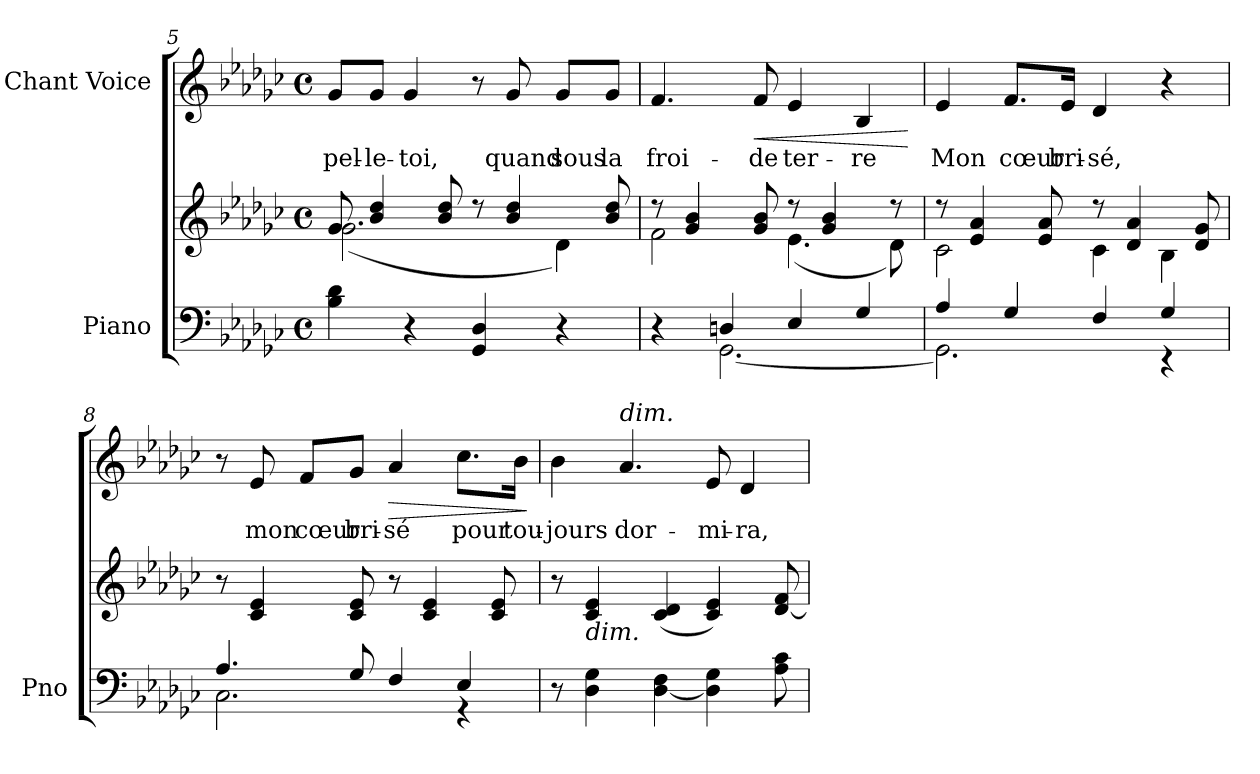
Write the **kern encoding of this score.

**kern	**kern	**kern	**text	**dynam
*part2	*part2	*part1	*part1	*part1
*staff3	*staff2	*staff1	*staff1	*staff1
*I"Piano	*	*I"Chant Voice	*	*
*I'Pno	*	*	*	*
!!LO:LB:g=z
*clefF4	*clefG2	*clefG2	*	*
*k[b-e-a-d-g-c-]	*k[b-e-a-d-g-c-]	*k[b-e-a-d-g-c-]	*	*
*M4/4	*M4/4	*M4/4	*	*
*met(c)	*met(c)	*met(c)	*	*
=5	=5	=5	=5	=5
*	*^	*	*	*
!	!	!	!	!LO:LY:b	!
4B-\ 4d-\	8g-/	(<2.g-\	8g-/L	-pel-	.
!	!	!	!	!LO:LY:b	!
.	4b-/ 4dd-/	.	8g-/J	-le-	.
!	!	!	!	!LO:LY:b	!
4r	.	.	4g-/	-toi,	.
.	8b-/ 8dd-/	.	.	.	.
4GG-/ 4D-/	8r	.	8r	.	.
!	!	!	!	!LO:LY:b	!
.	4b-/ 4dd-/	.	8g-/	quand	.
!	!	!	!	!LO:LY:b	!
4r	.	4d-\)	8g-/L	sous	.
!	!	!	!	!LO:LY:b	!
.	8b-/ 8dd-/	.	8g-/J	la	.
=6	=6	=6	=6	=6	=6
*^	*	*	*	*	*
!	!	!	!	!	!LO:LY:b	!
4r	4ryy	8r	2f\	4.f/	froi-	.
.	.	4g-/ 4b-/	.	.	.	.
4Dn/	[2.GG-\	.	.	.	.	.
!	!	!	!	!	!LO:LY:b	!LO:HP:b
.	.	8g-/ 8b-/	.	8f/	-de	<
!	!	!	!	!	!LO:LY:b	!
4E-/	.	8r	(<4.e-\	4e-/	ter-	.
.	.	4g-/ 4b-/	.	.	.	.
!	!	!	!	!	!LO:LY:b	!
4G-/	.	.	.	4B-/	-re	.
.	.	8r	8d-\)	.	.	.
*v	*v	*	*	*	*	*
*	*v	*v	*	*	*
.	.	.	.	[
=7	=7	=7	=7	=7
*^	*^	*	*	*
!	!	!	!	!	!LO:LY:b	!
4A-/	2.GG-\]	8r	2c-\	4e-/	Mon	.
.	.	4e-/ 4a-/	.	.	.	.
!	!	!	!	!	!LO:LY:b	!
4G-/	.	.	.	8.f/L	cœur	.
.	.	8e-/ 8a-/	.	.	.	.
!	!	!	!	!	!LO:LY:b	!
.	.	.	.	16e-/Jk	bri-	.
!	!	!	!	!	!LO:LY:b	!
4F/	.	8r	4c-\	4d-/	-sé,	.
.	.	4d-/ 4a-/	.	.	.	.
4G-/	4r	.	4B-\	4r	.	.
.	.	8d-/ 8g-/	.	.	.	.
*	*	*v	*v	*	*	*
!!LO:LB:g=z
=8	=8	=8	=8	=8	=8
4.A-/	2.C-\	8r	8r	.	.
!	!	!	!	!LO:LY:b	!
.	.	4c-/ 4e-/	8e-/	mon	.
!	!	!	!	!LO:LY:b	!
.	.	.	8f/L	cœur	.
!	!	!	!	!LO:LY:b	!
8G-/	.	8c-/ 8e-/	8g-/J	bri-	.
!	!	!	!	!LO:LY:b	!LO:HP:b
4F/	.	8r	4a-/	-sé	>
.	.	4c-/ 4e-/	.	.	.
!	!	!	!	!LO:LY:b	!
4E-/	4r	.	8.cc-\L	pour	.
.	.	8c-/ 8e-/	.	.	.
!	!	!	!	!LO:LY:b	!
.	.	.	16b-\Jk	tou-	.
*v	*v	*	*	*	*
.	.	.	.	]
=9	=9	=9	=9	=9
!	!	!	!LO:LY:b	!
8r	8r	4b-\	-jours	.
!	!LO:TX:b:i:t=dim.	!	!	!
4D-\ 4G-\	4c-/ 4e-/	.	.	.
!	!	!LO:TX:a:i:t=dim.	!	!
!	!	!	!LO:LY:b	!
.	.	4.a-/	dor-	.
[4D-\ 4F\	(>4c-/ 4d-/	.	.	.
!	!	!	!LO:LY:b	!
4D-\] 4G-\	4c-/ 4e-/)	8e-/	-mi-	.
!	!	!	!LO:LY:b	!
.	.	4d-/	-ra,	.
8A-\ 8c-\	[8d-/ 8f/	.	.	.
=	=	=	=	=
*-	*-	*-	*-	*-
